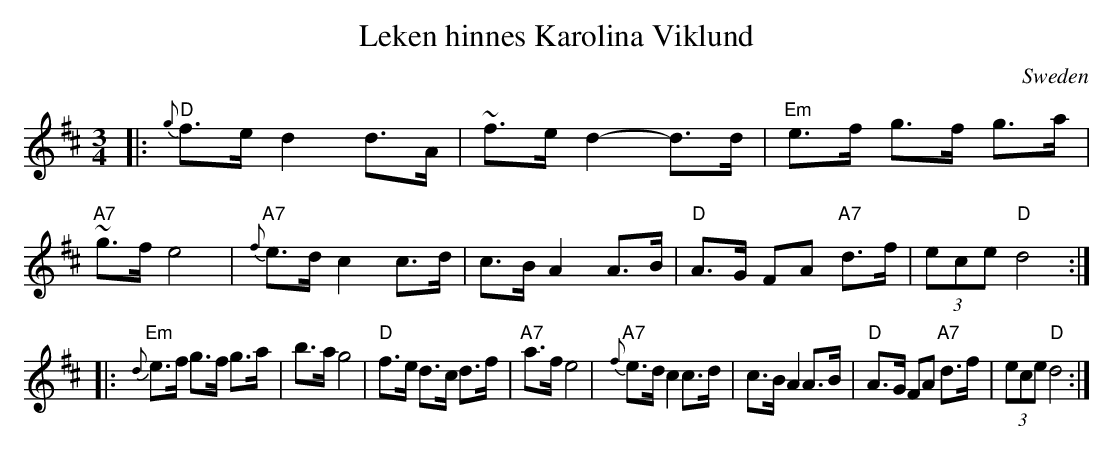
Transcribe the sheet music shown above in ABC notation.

X:1
T:Leken hinnes Karolina Viklund
L:1/8
M:3/4
O:Sweden
K:D
|: "D"{g}f>e d2 d>A | ~f>e d2- d>d | "Em"e>f g>f g>a | "A7"~g>f e4 | \
"A7"{f}e>d c2 c>d | c>B A2 A>B | "D"A>G FA "A7"d>f | (3ece "D"d4 ::
"Em"{d}e>f g>f g>a | b>a g4 | "D"f>e d>c d>f | "A7"a>f e4 | \
"A7"{f}e>d c2 c>d | c>B A2 A>B | "D"A>G FA "A7"d>f | (3ece "D"d4 :|
